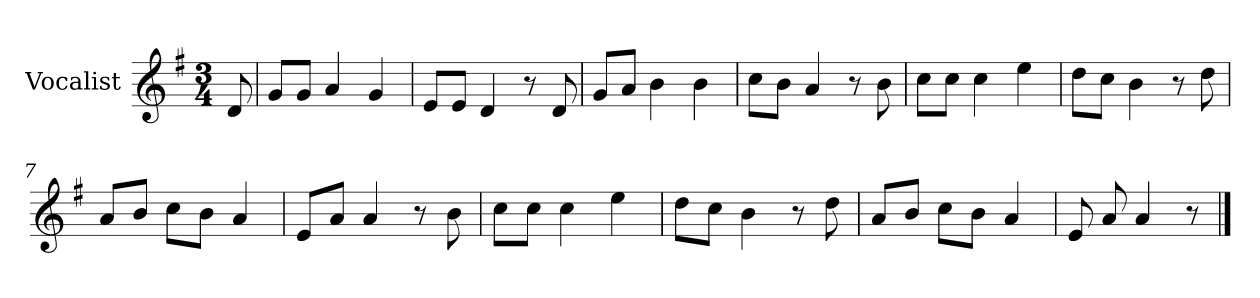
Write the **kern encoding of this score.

**kern
*part1
*staff1
*I"Vocalist
*k[f#]
*G:
*M3/4
=
8d
=1
8gL
8gJ
4a
4g
=2
8eL
8eJ
4d
8r
8d
=3
8gL
8aJ
4b
4b
=4
8ccL
8bJ
4a
8r
8b
=5
8ccL
8ccJ
4cc
4ee
=6
8ddL
8ccJ
4b
8r
8dd
=7
8aL
8bJ
8ccL
8bJ
4a
=8
8eL
8aJ
4a
8r
8b
=9
8ccL
8ccJ
4cc
4ee
=10
8ddL
8ccJ
4b
8r
8dd
=11
8aL
8bJ
8ccL
8bJ
4a
=12
8e
8a
4a
8r
==
*-
